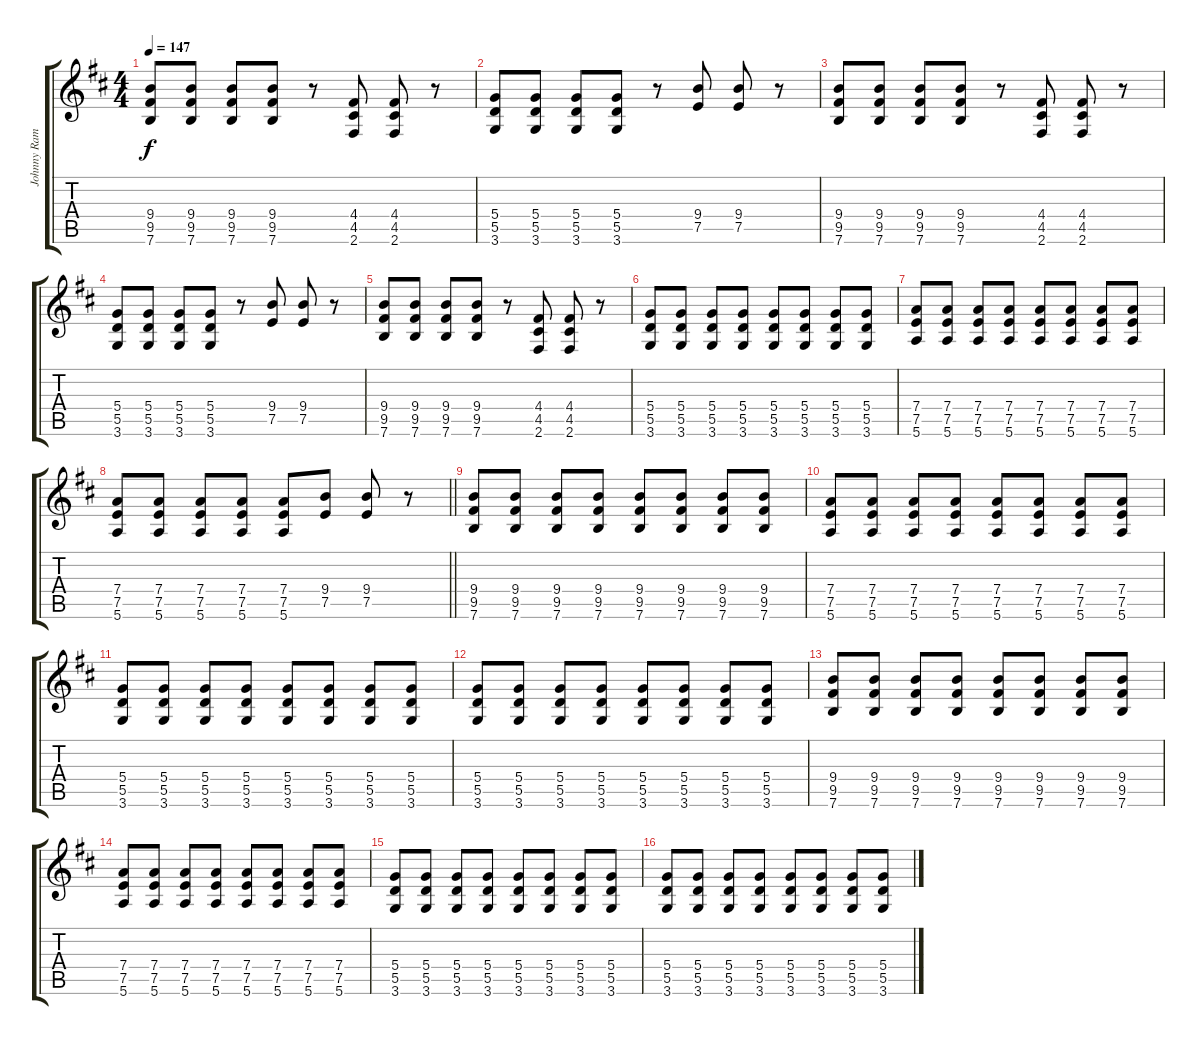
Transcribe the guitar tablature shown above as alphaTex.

\track ("Johnny Ramone 1" "Johnny Ram") {instrument distortionguitar}
\staff {score tabs}
\tuning (E4 B3 G3 D3 A2 E2) {hide}
\ts (4 4)
\tempo 147
\clef g2
\ks d
(9.4 9.5 7.6).8{dy f} (9.4 9.5 7.6).8 (9.4 9.5 7.6).8 (9.4 9.5 7.6).8 r.8 (4.4 4.5 2.6).8 (4.4 4.5 2.6).8 r.8 |
(5.4 5.5 3.6).8 (5.4 5.5 3.6).8 (5.4 5.5 3.6).8 (5.4 5.5 3.6).8 r.8 (9.4 7.5).8 (9.4 7.5).8 r.8 |
(9.4 9.5 7.6).8 (9.4 9.5 7.6).8 (9.4 9.5 7.6).8 (9.4 9.5 7.6).8 r.8 (4.4 4.5 2.6).8 (4.4 4.5 2.6).8 r.8 |
(5.4 5.5 3.6).8 (5.4 5.5 3.6).8 (5.4 5.5 3.6).8 (5.4 5.5 3.6).8 r.8 (9.4 7.5).8 (9.4 7.5).8 r.8 |
(9.4 9.5 7.6).8 (9.4 9.5 7.6).8 (9.4 9.5 7.6).8 (9.4 9.5 7.6).8 r.8 (4.4 4.5 2.6).8 (4.4 4.5 2.6).8 r.8 |
(5.4 5.5 3.6).8 (5.4 5.5 3.6).8 (5.4 5.5 3.6).8 (5.4 5.5 3.6).8 (5.4 5.5 3.6).8 (5.4 5.5 3.6).8 (5.4 5.5 3.6).8 (5.4 5.5 3.6).8 |
(7.4 7.5 5.6).8 (7.4 7.5 5.6).8 (7.4 7.5 5.6).8 (7.4 7.5 5.6).8 (7.4 7.5 5.6).8 (7.4 7.5 5.6).8 (7.4 7.5 5.6).8 (7.4 7.5 5.6).8 |
\barLineRight lightlight
(7.4 7.5 5.6).8 (7.4 7.5 5.6).8 (7.4 7.5 5.6).8 (7.4 7.5 5.6).8 (7.4 7.5 5.6).8 (9.4 7.5).8 (9.4 7.5).8 r.8 |
(9.4 9.5 7.6).8 (9.4 9.5 7.6).8 (9.4 9.5 7.6).8 (9.4 9.5 7.6).8 (9.4 9.5 7.6).8 (9.4 9.5 7.6).8 (9.4 9.5 7.6).8 (9.4 9.5 7.6).8 |
(7.4 7.5 5.6).8 (7.4 7.5 5.6).8 (7.4 7.5 5.6).8 (7.4 7.5 5.6).8 (7.4 7.5 5.6).8 (7.4 7.5 5.6).8 (7.4 7.5 5.6).8 (7.4 7.5 5.6).8 |
(5.4 5.5 3.6).8 (5.4 5.5 3.6).8 (5.4 5.5 3.6).8 (5.4 5.5 3.6).8 (5.4 5.5 3.6).8 (5.4 5.5 3.6).8 (5.4 5.5 3.6).8 (5.4 5.5 3.6).8 |
(5.4 5.5 3.6).8 (5.4 5.5 3.6).8 (5.4 5.5 3.6).8 (5.4 5.5 3.6).8 (5.4 5.5 3.6).8 (5.4 5.5 3.6).8 (5.4 5.5 3.6).8 (5.4 5.5 3.6).8 |
(9.4 9.5 7.6).8 (9.4 9.5 7.6).8 (9.4 9.5 7.6).8 (9.4 9.5 7.6).8 (9.4 9.5 7.6).8 (9.4 9.5 7.6).8 (9.4 9.5 7.6).8 (9.4 9.5 7.6).8 |
(7.4 7.5 5.6).8 (7.4 7.5 5.6).8 (7.4 7.5 5.6).8 (7.4 7.5 5.6).8 (7.4 7.5 5.6).8 (7.4 7.5 5.6).8 (7.4 7.5 5.6).8 (7.4 7.5 5.6).8 |
(5.4 5.5 3.6).8 (5.4 5.5 3.6).8 (5.4 5.5 3.6).8 (5.4 5.5 3.6).8 (5.4 5.5 3.6).8 (5.4 5.5 3.6).8 (5.4 5.5 3.6).8 (5.4 5.5 3.6).8 |
(5.4 5.5 3.6).8 (5.4 5.5 3.6).8 (5.4 5.5 3.6).8 (5.4 5.5 3.6).8 (5.4 5.5 3.6).8 (5.4 5.5 3.6).8 (5.4 5.5 3.6).8 (5.4 5.5 3.6).8
